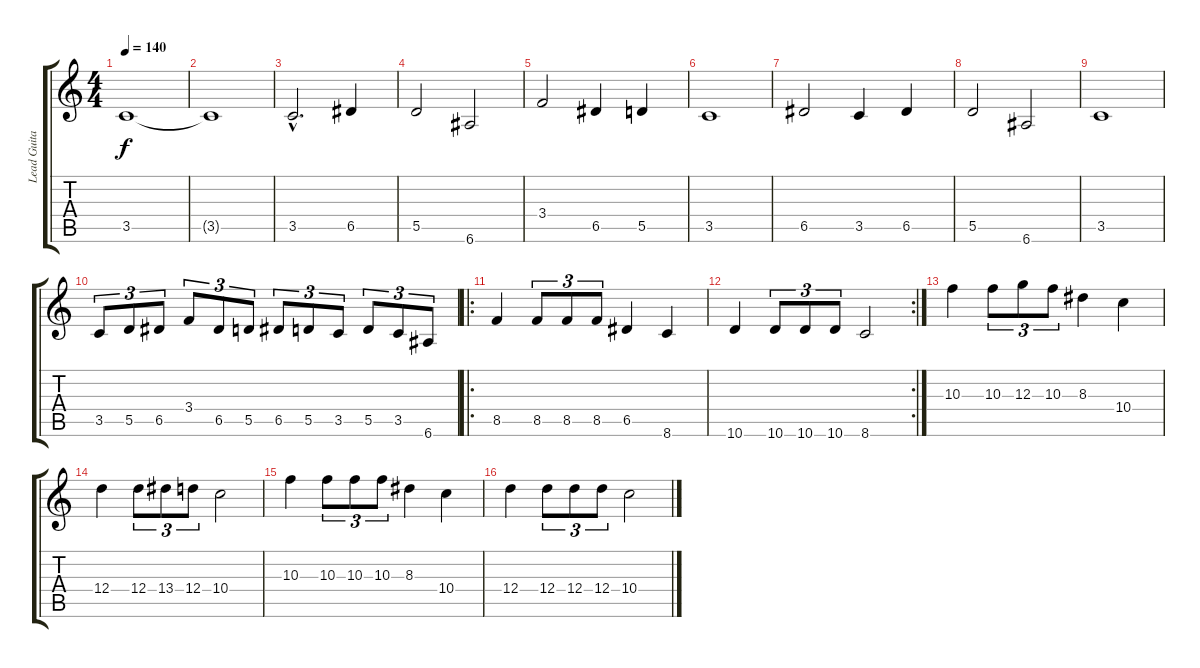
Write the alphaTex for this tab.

\track ("Lead Guitar" "Lead Guita") {instrument distortionguitar}
\staff {score tabs}
\tuning (E4 B3 G3 D3 A2 E2) {hide}
\ts (4 4)
\tempo 140
\clef g2
\ks c
3.5.1{dy f} |
3.5{t}.1 |
3.5{hac}.2{d} 6.5.4 |
5.5.2 6.6.2 |
3.4.2 6.5.4 5.5.4 |
3.5.1 |
6.5.2 3.5.4 6.5.4 |
5.5.2 6.6.2 |
3.5.1 |
3.5.8{tu (3 2)} 5.5.8{tu (3 2)} 6.5.8{tu (3 2)} 3.4.8{tu (3 2)} 6.5.8{tu (3 2)} 5.5.8{tu (3 2)} 6.5.8{tu (3 2)} 5.5.8{tu (3 2)} 3.5.8{tu (3 2)} 5.5.8{tu (3 2)} 3.5.8{tu (3 2)} 6.6.8{tu (3 2)} |
\ro
8.5.4 8.5.8{tu (3 2)} 8.5.8{tu (3 2)} 8.5.8{tu (3 2)} 6.5.4 8.6.4 |
\rc 2
10.6.4 10.6.8{tu (3 2)} 10.6.8{tu (3 2)} 10.6.8{tu (3 2)} 8.6.2 |
10.3.4 10.3.8{tu (3 2)} 12.3.8{tu (3 2)} 10.3.8{tu (3 2)} 8.3.4 10.4.4 |
12.4.4 12.4.8{tu (3 2)} 13.4.8{tu (3 2)} 12.4.8{tu (3 2)} 10.4.2 |
10.3.4 10.3.8{tu (3 2)} 10.3.8{tu (3 2)} 10.3.8{tu (3 2)} 8.3.4 10.4.4 |
12.4.4 12.4.8{tu (3 2)} 12.4.8{tu (3 2)} 12.4.8{tu (3 2)} 10.4.2
